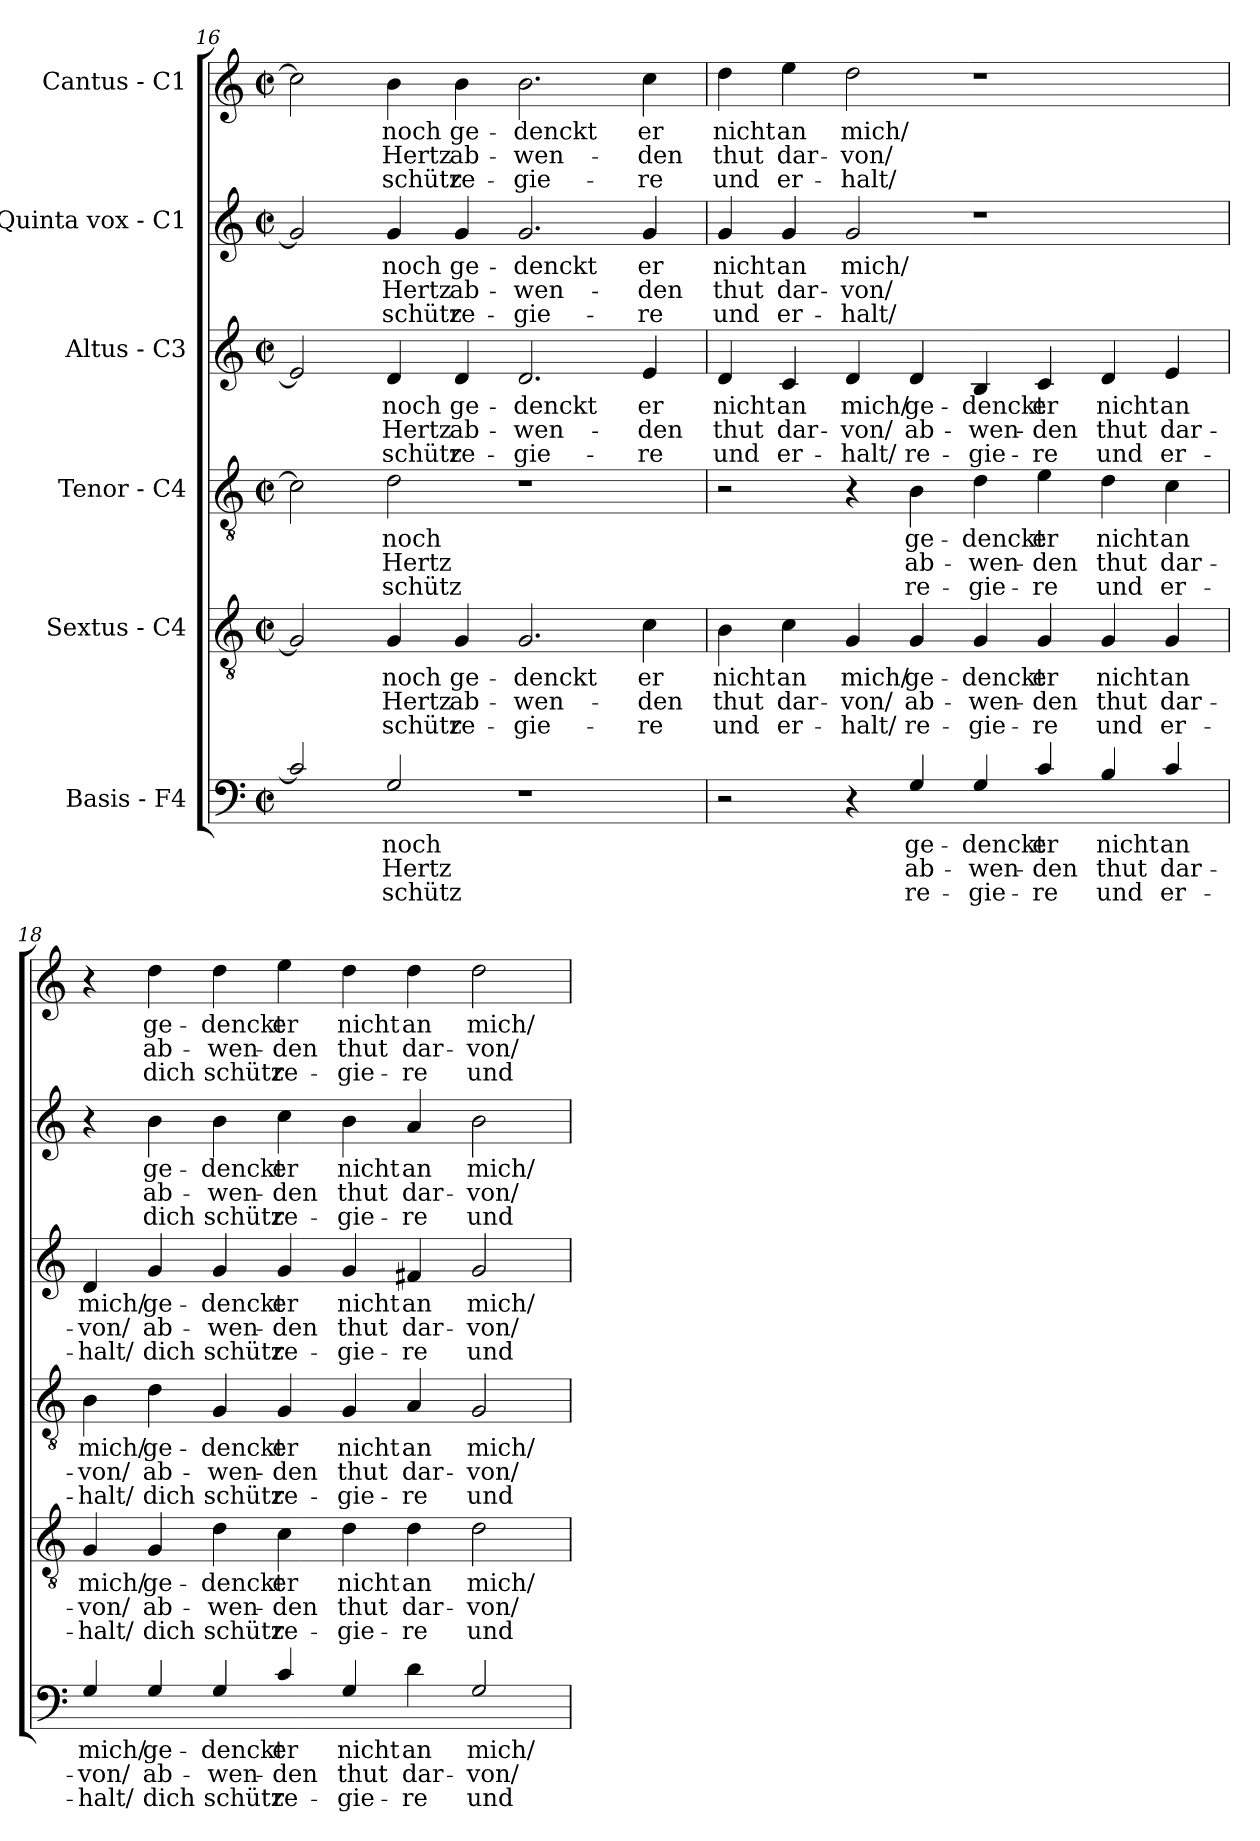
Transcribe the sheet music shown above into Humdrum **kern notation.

**kern	**text	**text	**text	**kern	**text	**text	**text	**kern	**text	**text	**text	**kern	**text	**text	**text	**kern	**text	**text	**text	**kern	**text	**text	**text
*part6	*part6	*part6	*part6	*part5	*part5	*part5	*part5	*part4	*part4	*part4	*part4	*part3	*part3	*part3	*part3	*part2	*part2	*part2	*part2	*part1	*part1	*part1	*part1
*staff6	*staff6	*staff6	*staff6	*staff5	*staff5	*staff5	*staff5	*staff4	*staff4	*staff4	*staff4	*staff3	*staff3	*staff3	*staff3	*staff2	*staff2	*staff2	*staff2	*staff1	*staff1	*staff1	*staff1
*I"Basis - F4	*	*	*	*I"Sextus - C4	*	*	*	*I"Tenor - C4	*	*	*	*I"Altus - C3	*	*	*	*I"Quinta vox - C1	*	*	*	*I"Cantus - C1	*	*	*
*clefF4	*	*	*	*clefGv2	*	*	*	*clefGv2	*	*	*	*clefG2	*	*	*	*clefG2	*	*	*	*clefG2	*	*	*
*ITrd8c14	*	*	*	*	*	*	*	*	*	*	*	*	*	*	*	*	*	*	*	*	*	*	*
*k[]	*	*	*	*k[]	*	*	*	*k[]	*	*	*	*k[]	*	*	*	*k[]	*	*	*	*k[]	*	*	*
*C:	*	*	*	*C:	*	*	*	*C:	*	*	*	*C:	*	*	*	*C:	*	*	*	*C:	*	*	*
*M2/2	*	*	*	*M2/2	*	*	*	*M2/2	*	*	*	*M2/2	*	*	*	*M2/2	*	*	*	*M2/2	*	*	*
*met(c|)	*	*	*	*met(c|)	*	*	*	*met(c|)	*	*	*	*met(c|)	*	*	*	*met(c|)	*	*	*	*met(c|)	*	*	*
=16	=16	=16	=16	=16	=16	=16	=16	=16	=16	=16	=16	=16	=16	=16	=16	=16	=16	=16	=16	=16	=16	=16	=16
2C/]	.	.	.	2G/]	.	.	.	2c\]	.	.	.	2e/]	.	.	.	2g/]	.	.	.	2cc\]	.	.	.
!	!LO:LY:b	!LO:LY:b	!LO:LY:b	!	!LO:LY:b	!LO:LY:b	!LO:LY:b	!	!LO:LY:b	!LO:LY:b	!LO:LY:b	!	!LO:LY:b	!LO:LY:b	!LO:LY:b	!	!LO:LY:b	!LO:LY:b	!LO:LY:b	!	!LO:LY:b	!LO:LY:b	!LO:LY:b
2GG/	-noch	Hertz	schütz	4G/	-noch	Hertz	schütz	2d\	-noch	Hertz	schütz	4d/	-noch	Hertz	schütz	4g/	-noch	Hertz	schütz	4b\	-noch	Hertz	schütz
!	!	!	!	!	!LO:LY:b	!LO:LY:b	!LO:LY:b	!	!	!	!	!	!LO:LY:b	!LO:LY:b	!LO:LY:b	!	!LO:LY:b	!LO:LY:b	!LO:LY:b	!	!LO:LY:b	!LO:LY:b	!LO:LY:b
.	.	.	.	4G/	ge-	ab-	re-	.	.	.	.	4d/	ge-	ab-	re-	4g/	ge-	ab-	re-	4b\	ge-	ab-	re-
!	!	!	!	!	!LO:LY:b	!LO:LY:b	!LO:LY:b	!	!	!	!	!	!LO:LY:b	!LO:LY:b	!LO:LY:b	!	!LO:LY:b	!LO:LY:b	!LO:LY:b	!	!LO:LY:b	!LO:LY:b	!LO:LY:b
1r	.	.	.	2.G/	-denckt	-wen-	-gie-	1r	.	.	.	2.d/	-denckt	-wen-	-gie-	2.g/	-denckt	-wen-	-gie-	2.b\	-denckt	-wen-	-gie-
!	!	!	!	!	!LO:LY:b	!LO:LY:b	!LO:LY:b	!	!	!	!	!	!LO:LY:b	!LO:LY:b	!LO:LY:b	!	!LO:LY:b	!LO:LY:b	!LO:LY:b	!	!LO:LY:b	!LO:LY:b	!LO:LY:b
.	.	.	.	4c\	er	-den	-re	.	.	.	.	4e/	er	-den	-re	4g/	er	-den	-re	4cc\	er	-den	-re
!!LO:PB:g=z
=17	=17	=17	=17	=17	=17	=17	=17	=17	=17	=17	=17	=17	=17	=17	=17	=17	=17	=17	=17	=17	=17	=17	=17
!	!	!	!	!	!LO:LY:b	!LO:LY:b	!LO:LY:b	!	!	!	!	!	!LO:LY:b	!LO:LY:b	!LO:LY:b	!	!LO:LY:b	!LO:LY:b	!LO:LY:b	!	!LO:LY:b	!LO:LY:b	!LO:LY:b
2r	.	.	.	4B\	nicht	thut	und	2r	.	.	.	4d/	nicht	thut	und	4g/	nicht	thut	und	4dd\	nicht	thut	und
!	!	!	!	!	!LO:LY:b	!LO:LY:b	!LO:LY:b	!	!	!	!	!	!LO:LY:b	!LO:LY:b	!LO:LY:b	!	!LO:LY:b	!LO:LY:b	!LO:LY:b	!	!LO:LY:b	!LO:LY:b	!LO:LY:b
.	.	.	.	4c\	an	dar-	er-	.	.	.	.	4c/	an	dar-	er-	4g/	an	dar-	er-	4ee\	an	dar-	er-
!	!	!	!	!	!LO:LY:b	!LO:LY:b	!LO:LY:b	!	!	!	!	!	!LO:LY:b	!LO:LY:b	!LO:LY:b	!	!LO:LY:b	!LO:LY:b	!LO:LY:b	!	!LO:LY:b	!LO:LY:b	!LO:LY:b
4r	.	.	.	4G/	mich/	-von/	-halt/	4r	.	.	.	4d/	mich/	-von/	-halt/	2g/	mich/	-von/	-halt/	2dd\	mich/	-von/	-halt/
!	!LO:LY:b	!LO:LY:b	!LO:LY:b	!	!LO:LY:b	!LO:LY:b	!LO:LY:b	!	!LO:LY:b	!LO:LY:b	!LO:LY:b	!	!LO:LY:b	!LO:LY:b	!LO:LY:b	!	!	!	!	!	!	!	!
4GG/	ge-	ab-	re-	4G/	ge-	ab-	re-	4B\	ge-	ab-	re-	4d/	ge-	ab-	re-	.	.	.	.	.	.	.	.
!	!LO:LY:b	!LO:LY:b	!LO:LY:b	!	!LO:LY:b	!LO:LY:b	!LO:LY:b	!	!LO:LY:b	!LO:LY:b	!LO:LY:b	!	!LO:LY:b	!LO:LY:b	!LO:LY:b	!	!	!	!	!	!	!	!
4GG/	-denckt	-wen-	-gie-	4G/	-denckt	-wen-	-gie-	4d\	-denckt	-wen-	-gie-	4B/	-denckt	-wen-	-gie-	1r	.	.	.	1r	.	.	.
!	!LO:LY:b	!LO:LY:b	!LO:LY:b	!	!LO:LY:b	!LO:LY:b	!LO:LY:b	!	!LO:LY:b	!LO:LY:b	!LO:LY:b	!	!LO:LY:b	!LO:LY:b	!LO:LY:b	!	!	!	!	!	!	!	!
4C/	er	-den	-re	4G/	er	-den	-re	4e\	er	-den	-re	4c/	er	-den	-re	.	.	.	.	.	.	.	.
!	!LO:LY:b	!LO:LY:b	!LO:LY:b	!	!LO:LY:b	!LO:LY:b	!LO:LY:b	!	!LO:LY:b	!LO:LY:b	!LO:LY:b	!	!LO:LY:b	!LO:LY:b	!LO:LY:b	!	!	!	!	!	!	!	!
4BB/	nicht	thut	und	4G/	nicht	thut	und	4d\	nicht	thut	und	4d/	nicht	thut	und	.	.	.	.	.	.	.	.
!	!LO:LY:b	!LO:LY:b	!LO:LY:b	!	!LO:LY:b	!LO:LY:b	!LO:LY:b	!	!LO:LY:b	!LO:LY:b	!LO:LY:b	!	!LO:LY:b	!LO:LY:b	!LO:LY:b	!	!	!	!	!	!	!	!
4C/	an	dar-	er-	4G/	an	dar-	er-	4c\	an	dar-	er-	4e/	an	dar-	er-	.	.	.	.	.	.	.	.
=18	=18	=18	=18	=18	=18	=18	=18	=18	=18	=18	=18	=18	=18	=18	=18	=18	=18	=18	=18	=18	=18	=18	=18
!	!LO:LY:b	!LO:LY:b	!LO:LY:b	!	!LO:LY:b	!LO:LY:b	!LO:LY:b	!	!LO:LY:b	!LO:LY:b	!LO:LY:b	!	!LO:LY:b	!LO:LY:b	!LO:LY:b	!	!	!	!	!	!	!	!
4GG/	mich/	-von/	-halt/	4G/	mich/	-von/	-halt/	4B\	mich/	-von/	-halt/	4d/	mich/	-von/	-halt/	4r	.	.	.	4r	.	.	.
!	!LO:LY:b	!LO:LY:b	!LO:LY:b	!	!LO:LY:b	!LO:LY:b	!LO:LY:b	!	!LO:LY:b	!LO:LY:b	!LO:LY:b	!	!LO:LY:b	!LO:LY:b	!LO:LY:b	!	!LO:LY:b	!LO:LY:b	!LO:LY:b	!	!LO:LY:b	!LO:LY:b	!LO:LY:b
4GG/	ge-	ab-	dich	4G/	ge-	ab-	dich	4d\	ge-	ab-	dich	4g/	ge-	ab-	dich	4b\	ge-	ab-	dich	4dd\	ge-	ab-	dich
!	!LO:LY:b	!LO:LY:b	!LO:LY:b	!	!LO:LY:b	!LO:LY:b	!LO:LY:b	!	!LO:LY:b	!LO:LY:b	!LO:LY:b	!	!LO:LY:b	!LO:LY:b	!LO:LY:b	!	!LO:LY:b	!LO:LY:b	!LO:LY:b	!	!LO:LY:b	!LO:LY:b	!LO:LY:b
4GG/	-denckt	-wen-	schütz	4d\	-denckt	-wen-	schütz	4G/	-denckt	-wen-	schütz	4g/	-denckt	-wen-	schütz	4b\	-denckt	-wen-	schütz	4dd\	-denckt	-wen-	schütz
!	!LO:LY:b	!LO:LY:b	!LO:LY:b	!	!LO:LY:b	!LO:LY:b	!LO:LY:b	!	!LO:LY:b	!LO:LY:b	!LO:LY:b	!	!LO:LY:b	!LO:LY:b	!LO:LY:b	!	!LO:LY:b	!LO:LY:b	!LO:LY:b	!	!LO:LY:b	!LO:LY:b	!LO:LY:b
4C/	er	-den	re-	4c\	er	-den	re-	4G/	er	-den	re-	4g/	er	-den	re-	4cc\	er	-den	re-	4ee\	er	-den	re-
!	!LO:LY:b	!LO:LY:b	!LO:LY:b	!	!LO:LY:b	!LO:LY:b	!LO:LY:b	!	!LO:LY:b	!LO:LY:b	!LO:LY:b	!	!LO:LY:b	!LO:LY:b	!LO:LY:b	!	!LO:LY:b	!LO:LY:b	!LO:LY:b	!	!LO:LY:b	!LO:LY:b	!LO:LY:b
4GG/	nicht	thut	-gie-	4d\	nicht	thut	-gie-	4G/	nicht	thut	-gie-	4g/	nicht	thut	-gie-	4b\	nicht	thut	-gie-	4dd\	nicht	thut	-gie-
!	!LO:LY:b	!LO:LY:b	!LO:LY:b	!	!LO:LY:b	!LO:LY:b	!LO:LY:b	!	!LO:LY:b	!LO:LY:b	!LO:LY:b	!	!LO:LY:b	!LO:LY:b	!LO:LY:b	!	!LO:LY:b	!LO:LY:b	!LO:LY:b	!	!LO:LY:b	!LO:LY:b	!LO:LY:b
4D\	an	dar-	-re	4d\	an	dar-	-re	4A/	an	dar-	-re	4f#X/	an	dar-	-re	4a/	an	dar-	-re	4dd\	an	dar-	-re
!	!LO:LY:b	!LO:LY:b	!LO:LY:b	!	!LO:LY:b	!LO:LY:b	!LO:LY:b	!	!LO:LY:b	!LO:LY:b	!LO:LY:b	!	!LO:LY:b	!LO:LY:b	!LO:LY:b	!	!LO:LY:b	!LO:LY:b	!LO:LY:b	!	!LO:LY:b	!LO:LY:b	!LO:LY:b
2GG/	mich/	-von/	und	2d\	mich/	-von/	und	2G/	mich/	-von/	und	2g/	mich/	-von/	und	2b\	mich/	-von/	und	2dd\	mich/	-von/	und
=	=	=	=	=	=	=	=	=	=	=	=	=	=	=	=	=	=	=	=	=	=	=	=
*-	*-	*-	*-	*-	*-	*-	*-	*-	*-	*-	*-	*-	*-	*-	*-	*-	*-	*-	*-	*-	*-	*-	*-
